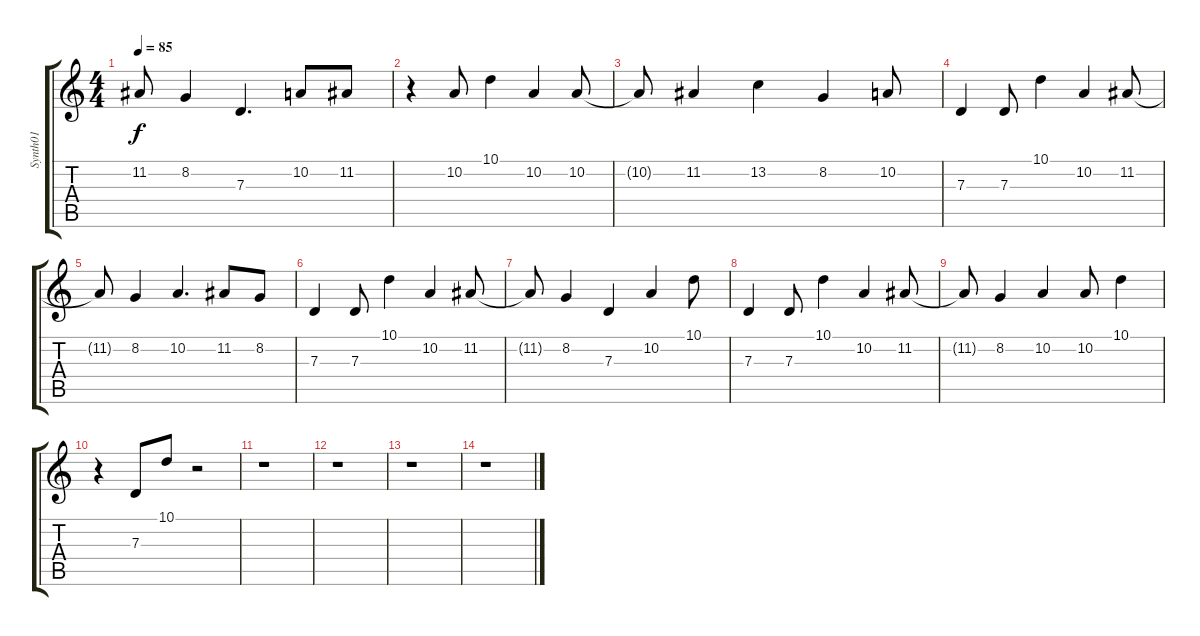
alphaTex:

\track ("Synth01" "Synth01") {instrument fx5brightness}
\staff {score tabs}
\tuning (E4 B3 G3 D3 A2 D2) {hide}
\ts (4 4)
\tempo 85
\clef g2
\ks c
11.2{t}.8{dy f} 8.2.4 7.3.4{d} 10.2.8 11.2.8 |
r.4 10.2.8 10.1.4 10.2.4 10.2.8 |
10.2{t}.8 11.2.4 13.2.4 8.2.4 10.2.8 |
7.3.4 7.3.8 10.1.4 10.2.4 11.2.8 |
11.2{t}.8 8.2.4 10.2.4{d} 11.2.8 8.2.8 |
7.3.4 7.3.8 10.1.4 10.2.4 11.2.8 |
11.2{t}.8 8.2.4 7.3.4 10.2.4 10.1.8 |
7.3.4 7.3.8 10.1.4 10.2.4 11.2.8 |
11.2{t}.8 8.2.4 10.2.4 10.2.8 10.1.4 |
r.4 7.3.8 10.1.8 r.2 |
r.1 |
r.1 |
r.1 |
r.1
